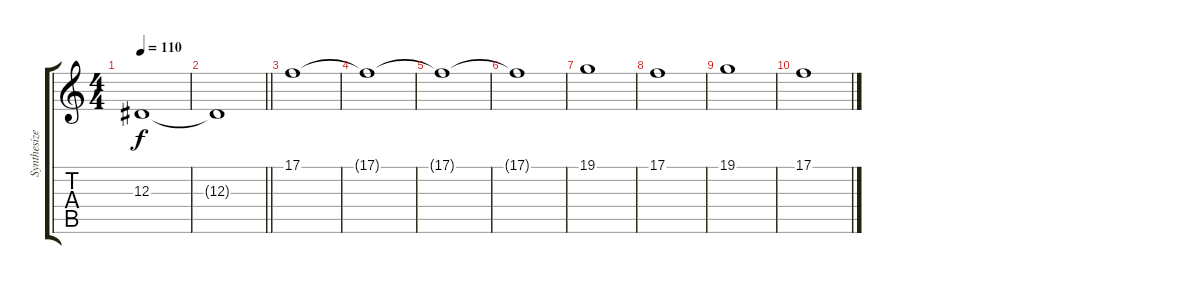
\track ("Synthesizer 2" "Synthesize") {instrument lead6voice}
\staff {score tabs}
\tuning (C4 G3 Eb3 Bb2 F2 C2) {hide}
\ts (4 4)
\tempo 110
\clef g2
\ks c
12.3.1{dy f} |
\barLineRight lightlight
12.3{t}.1 |
17.1.1{volume 0} |
17.1{t}.1{volume 5} |
17.1{t}.1 |
17.1{t}.1 |
19.1.1{volume 0} |
17.1.1 |
19.1.1 |
17.1.1
